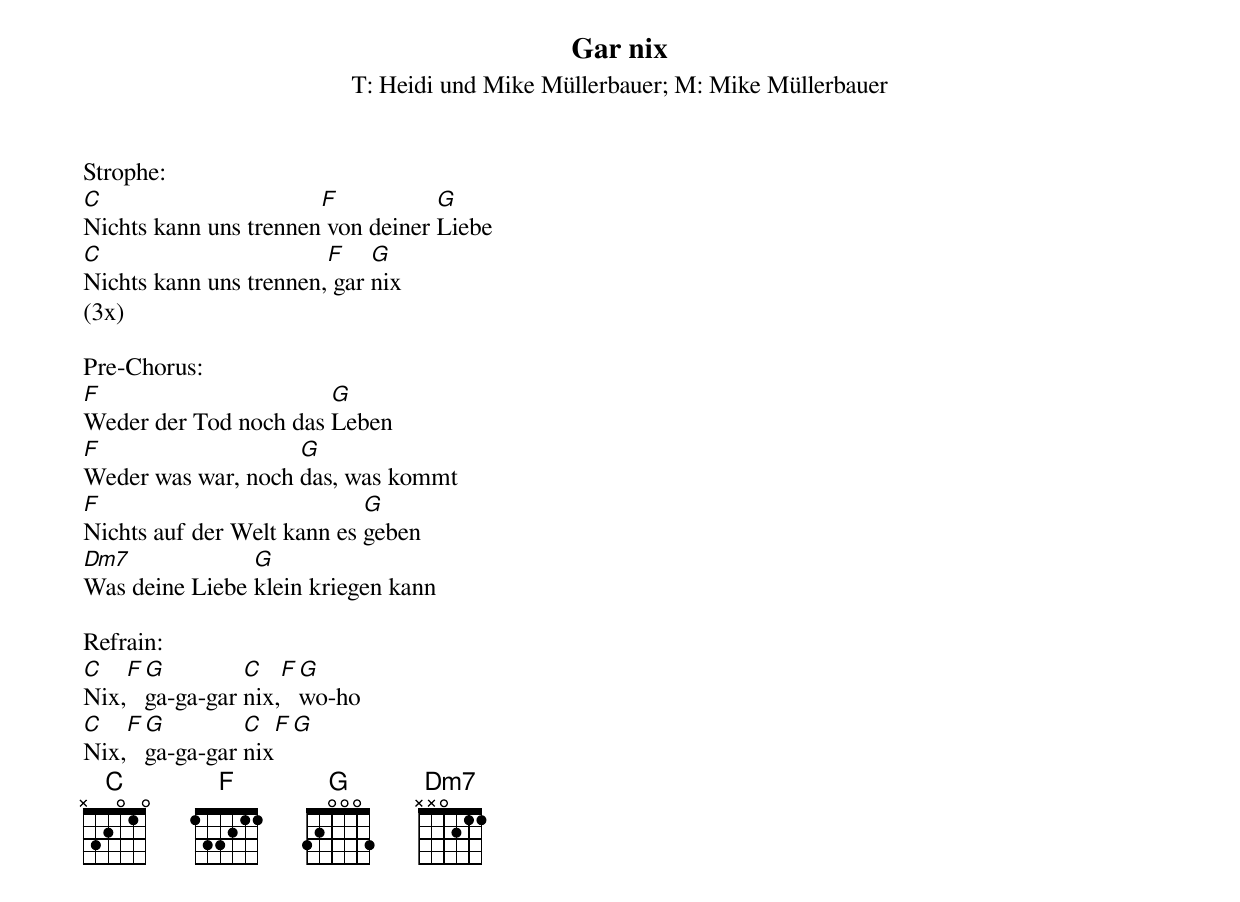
{title:Gar nix}
{subtitle:T: Heidi und Mike Müllerbauer; M: Mike Müllerbauer}
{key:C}

Strophe:
[C]Nichts kann uns trennen[F] von deiner [G]Liebe
[C]Nichts kann uns trennen,[F] gar [G]nix
(3x)

Pre-Chorus:
[F]Weder der Tod noch das [G]Leben
[F]Weder was war, noch [G]das, was kommt
[F]Nichts auf der Welt kann es [G]geben
[Dm7]Was deine Liebe [G]klein kriegen kann

Refrain:
[C]Nix,[F][G]ga-ga-gar [C]nix,[F][G]wo-ho
[C]Nix,[F][G]ga-ga-gar [C]nix[F][G]
